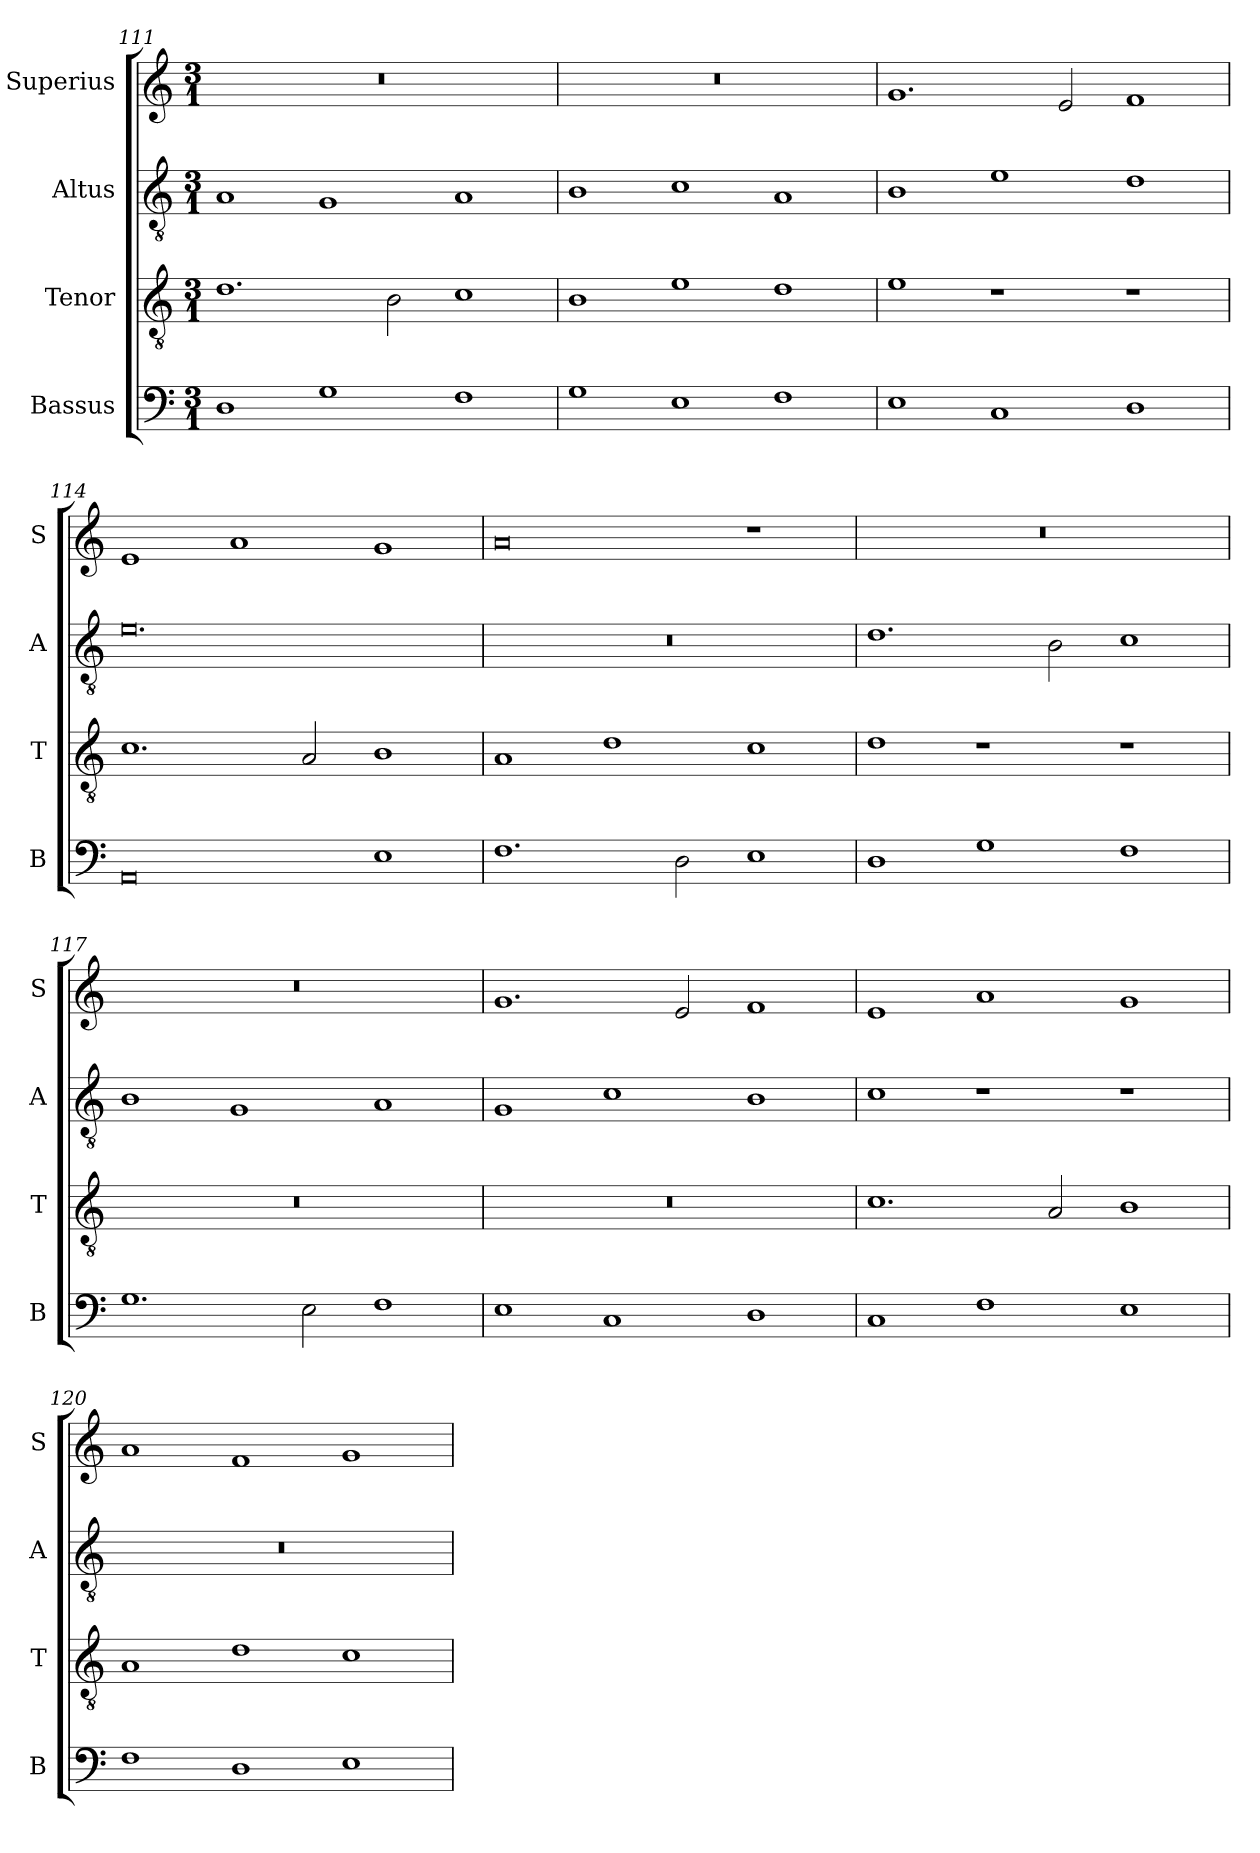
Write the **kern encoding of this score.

**kern	**kern	**kern	**kern
*part4	*part3	*part2	*part1
*staff4	*staff3	*staff2	*staff1
*I"Bassus	*I"Tenor	*I"Altus	*I"Superius
*I'B	*I'T	*I'A	*I'S
*clefF4	*clefGv2	*clefGv2	*clefG2
*k[]	*k[]	*k[]	*k[]
*M3/1	*M3/1	*M3/1	*M3/1
=111	=111	=111	=111
1D	1.d	1A	0.r
1G	.	1G	.
.	2B\	.	.
1F	1c	1A	.
=112	=112	=112	=112
1G	1B	1B	0.r
1E	1e	1c	.
1F	1d	1A	.
=113	=113	=113	=113
1E	1e	1B	1.g
1C	1r	1e	.
.	.	.	2e/
1D	1r	1d	1f
=114	=114	=114	=114
0AA	1.c	0.e	1e
.	.	.	1a
.	2A/	.	.
1E	1B	.	1g
=115	=115	=115	=115
1.F	1A	0.r	0a
.	1d	.	.
2D\	.	.	.
1E	1c	.	1r
=116	=116	=116	=116
1D	1d	1.d	0.r
1G	1r	.	.
.	.	2B\	.
1F	1r	1c	.
=117	=117	=117	=117
1.G	0.r	1B	0.r
.	.	1G	.
2E\	.	.	.
1F	.	1A	.
=118	=118	=118	=118
1E	0.r	1G	1.g
1C	.	1c	.
.	.	.	2e/
1D	.	1B	1f
=119	=119	=119	=119
1C	1.c	1c	1e
1F	.	1r	1a
.	2A/	.	.
1E	1B	1r	1g
=120	=120	=120	=120
1F	1A	0.r	1a
1D	1d	.	1f
1E	1c	.	1g
=	=	=	=
*-	*-	*-	*-
